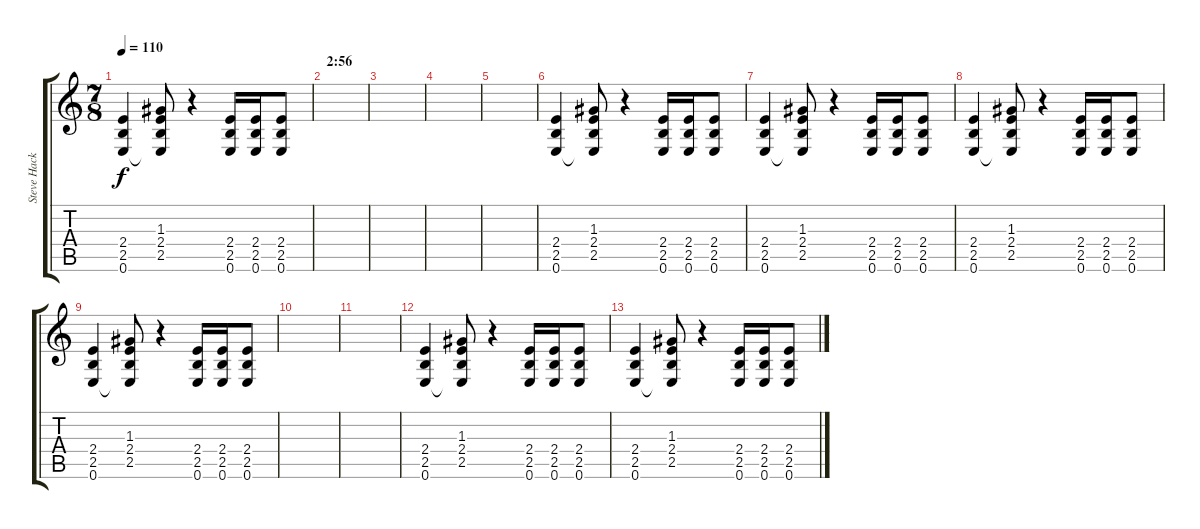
\track ("Steve Hackett (guitar 2)" "Steve Hack") {instrument overdrivenguitar}
\staff {score tabs}
\tuning (E4 B3 G3 D3 A2 E2) {hide}
\ts (7 8)
\tempo 110
\clef g2
\ks c
(2.4 2.5 0.6).4{dy f} (1.3 2.4 2.5 0.6{t}).8 r.4 (2.4 2.5 0.6).16 (2.4 2.5 0.6).16 (2.4 2.5 0.6).8 |
\section ("" "2:56")
|
|
|
|
(2.4 2.5 0.6).4 (1.3 2.4 2.5 0.6{t}).8 r.4 (2.4 2.5 0.6).16 (2.4 2.5 0.6).16 (2.4 2.5 0.6).8 |
(2.4 2.5 0.6).4 (1.3 2.4 2.5 0.6{t}).8 r.4 (2.4 2.5 0.6).16 (2.4 2.5 0.6).16 (2.4 2.5 0.6).8 |
(2.4 2.5 0.6).4 (1.3 2.4 2.5 0.6{t}).8 r.4 (2.4 2.5 0.6).16 (2.4 2.5 0.6).16 (2.4 2.5 0.6).8 |
(2.4 2.5 0.6).4 (1.3 2.4 2.5 0.6{t}).8 r.4 (2.4 2.5 0.6).16 (2.4 2.5 0.6).16 (2.4 2.5 0.6).8 |
|
|
(2.4 2.5 0.6).4 (1.3 2.4 2.5 0.6{t}).8 r.4 (2.4 2.5 0.6).16 (2.4 2.5 0.6).16 (2.4 2.5 0.6).8 |
(2.4 2.5 0.6).4 (1.3 2.4 2.5 0.6{t}).8 r.4 (2.4 2.5 0.6).16 (2.4 2.5 0.6).16 (2.4 2.5 0.6).8
